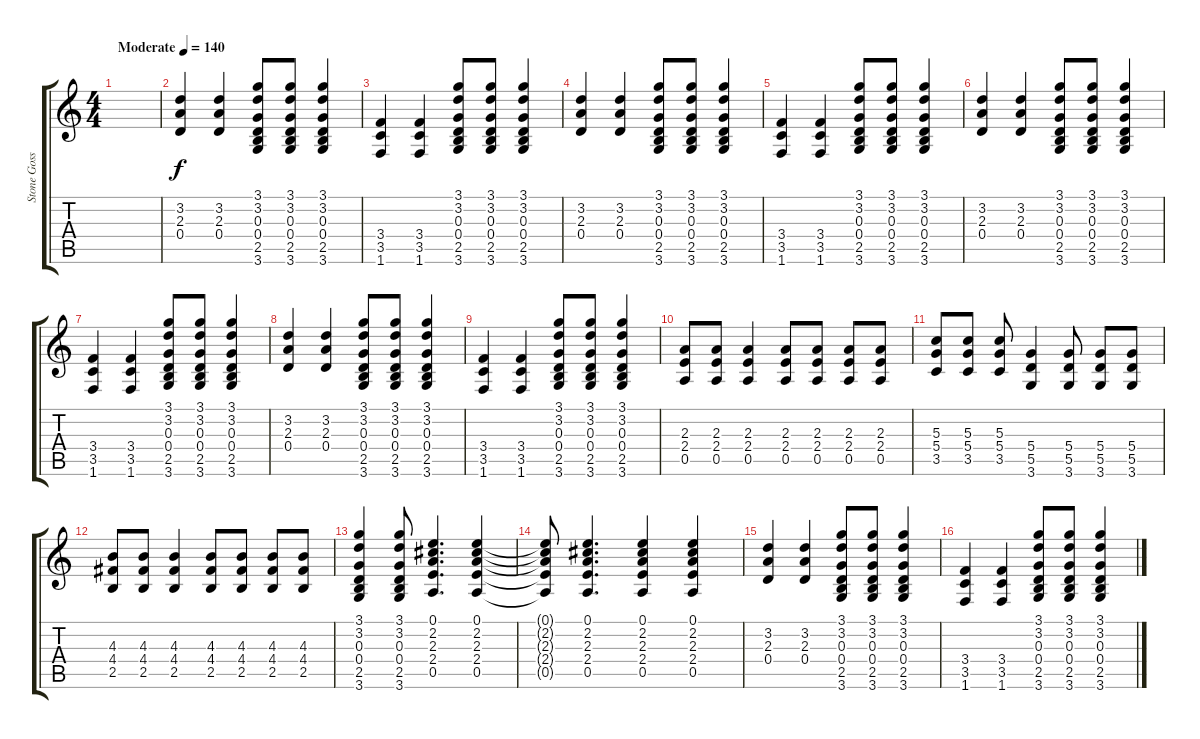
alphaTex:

\track ("Stone Gossard" "Stone Goss") {instrument distortionguitar}
\staff {score tabs}
\tuning (E4 B3 G3 D3 A2 E2) {hide}
\ts (4 4)
\tempo (140 "Moderate")
\clef g2
\ks c
|
(3.2 2.3 0.4).4 (3.2 2.3 0.4).4 (3.1 3.2 0.3 0.4 2.5 3.6).8 (3.1 3.2 0.3 0.4 2.5 3.6).8 (3.1 3.2 0.3 0.4 2.5 3.6).4 |
(3.4 3.5 1.6).4 (3.4 3.5 1.6).4 (3.1 3.2 0.3 0.4 2.5 3.6).8 (3.1 3.2 0.3 0.4 2.5 3.6).8 (3.1 3.2 0.3 0.4 2.5 3.6).4 |
(3.2 2.3 0.4).4 (3.2 2.3 0.4).4 (3.1 3.2 0.3 0.4 2.5 3.6).8 (3.1 3.2 0.3 0.4 2.5 3.6).8 (3.1 3.2 0.3 0.4 2.5 3.6).4 |
(3.4 3.5 1.6).4 (3.4 3.5 1.6).4 (3.1 3.2 0.3 0.4 2.5 3.6).8 (3.1 3.2 0.3 0.4 2.5 3.6).8 (3.1 3.2 0.3 0.4 2.5 3.6).4 |
(3.2 2.3 0.4).4 (3.2 2.3 0.4).4 (3.1 3.2 0.3 0.4 2.5 3.6).8 (3.1 3.2 0.3 0.4 2.5 3.6).8 (3.1 3.2 0.3 0.4 2.5 3.6).4 |
(3.4 3.5 1.6).4 (3.4 3.5 1.6).4 (3.1 3.2 0.3 0.4 2.5 3.6).8 (3.1 3.2 0.3 0.4 2.5 3.6).8 (3.1 3.2 0.3 0.4 2.5 3.6).4 |
(3.2 2.3 0.4).4 (3.2 2.3 0.4).4 (3.1 3.2 0.3 0.4 2.5 3.6).8 (3.1 3.2 0.3 0.4 2.5 3.6).8 (3.1 3.2 0.3 0.4 2.5 3.6).4 |
(3.4 3.5 1.6).4 (3.4 3.5 1.6).4 (3.1 3.2 0.3 0.4 2.5 3.6).8 (3.1 3.2 0.3 0.4 2.5 3.6).8 (3.1 3.2 0.3 0.4 2.5 3.6).4 |
(2.3 2.4 0.5).8 (2.3 2.4 0.5).8 (2.3 2.4 0.5).4 (2.3 2.4 0.5).8 (2.3 2.4 0.5).8 (2.3 2.4 0.5).8 (2.3 2.4 0.5).8 |
(5.3 5.4 3.5).8 (5.3 5.4 3.5).8 (5.3 5.4 3.5).8 (5.4 5.5 3.6).4 (5.4 5.5 3.6).8 (5.4 5.5 3.6).8 (5.4 5.5 3.6).8 |
(4.3 4.4 2.5).8 (4.3 4.4 2.5).8 (4.3 4.4 2.5).4 (4.3 4.4 2.5).8 (4.3 4.4 2.5).8 (4.3 4.4 2.5).8 (4.3 4.4 2.5).8 |
(3.1 3.2 0.3 0.4 2.5 3.6).4 (3.1 3.2 0.3 0.4 2.5 3.6).8 (0.1 2.2 2.3 2.4 0.5).4{d} (0.1 2.2 2.3 2.4 0.5).4 |
(0.1{t} 2.2{t} 2.3{t} 2.4{t} 0.5{t}).8 (0.1 2.2 2.3 2.4 0.5).4{d} (0.1 2.2 2.3 2.4 0.5).4 (0.1 2.2 2.3 2.4 0.5).4 |
(3.2 2.3 0.4).4 (3.2 2.3 0.4).4 (3.1 3.2 0.3 0.4 2.5 3.6).8 (3.1 3.2 0.3 0.4 2.5 3.6).8 (3.1 3.2 0.3 0.4 2.5 3.6).4 |
(3.4 3.5 1.6).4 (3.4 3.5 1.6).4 (3.1 3.2 0.3 0.4 2.5 3.6).8 (3.1 3.2 0.3 0.4 2.5 3.6).8 (3.1 3.2 0.3 0.4 2.5 3.6).4
